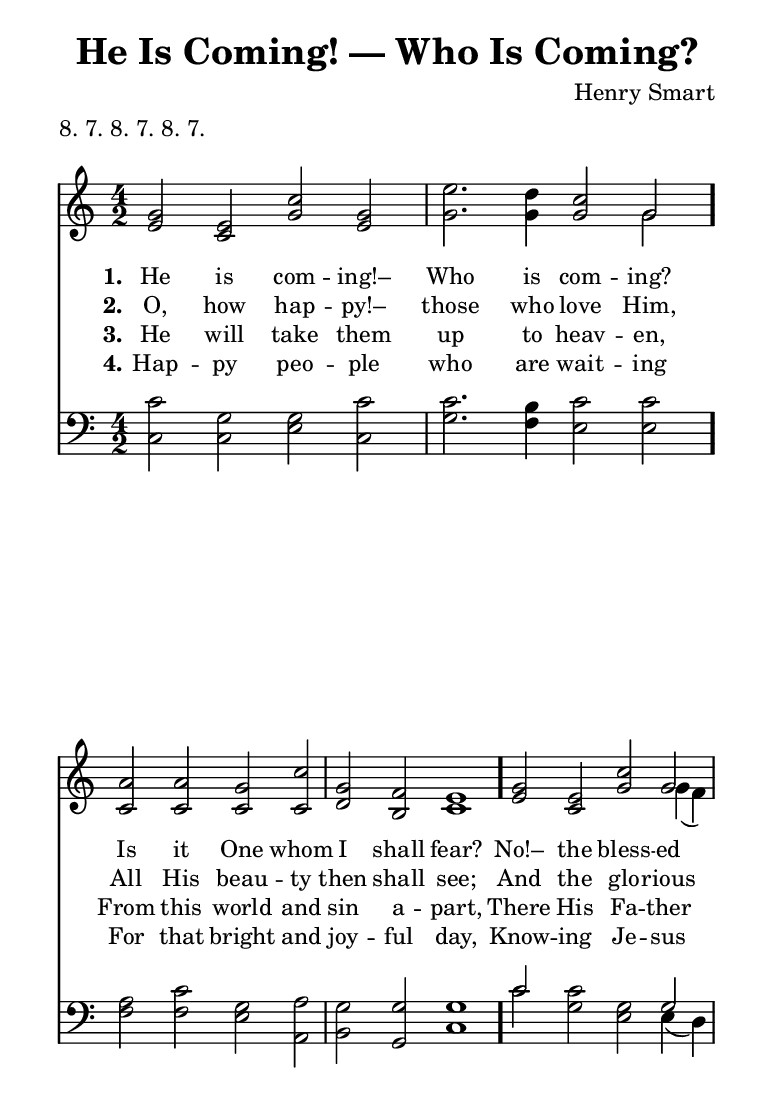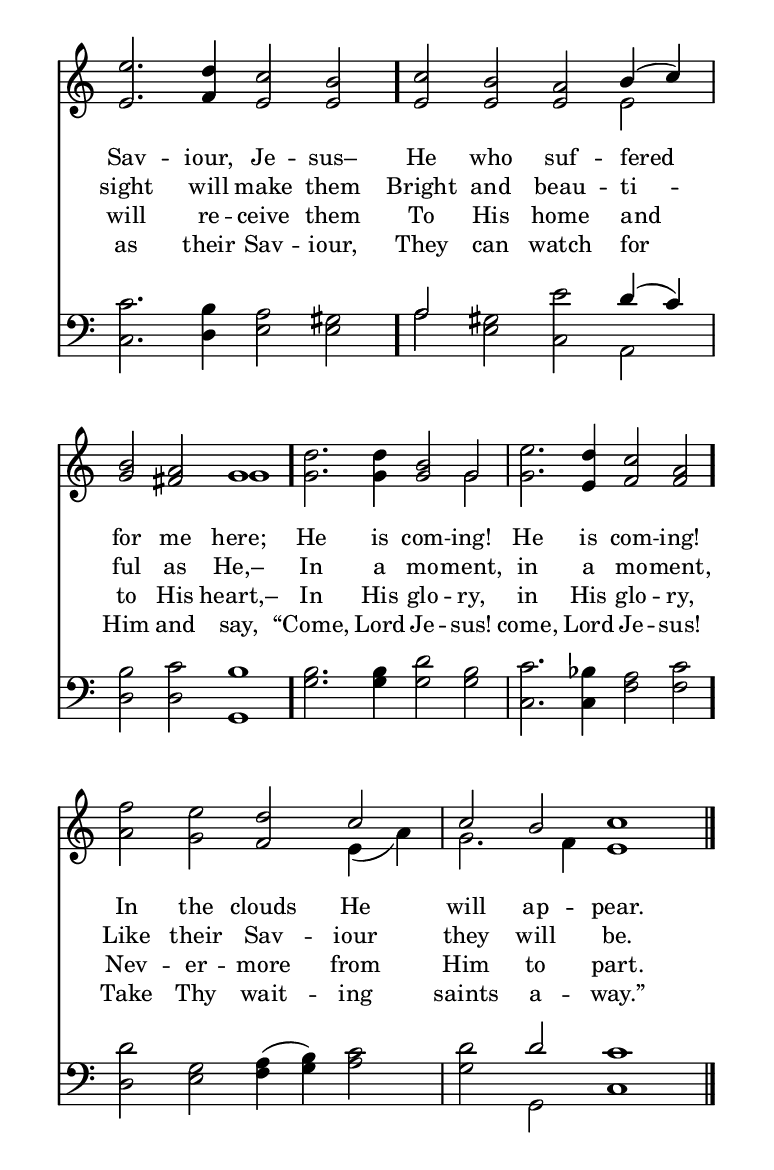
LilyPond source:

\include "common/global.ily"
\paper {
  \include "common/paper.ily"
  ragged-last-bottom = ##t
}

\header{
  hymnnumber = "224"
  title = "He Is Coming! — Who Is Coming?"
  tunename = "Regent Square"
  meter = "8. 7. 8. 7. 8. 7."
  poet = ""
  composer = "Henry Smart"
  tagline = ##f
}

global = {
  \include "common/overrides.ily"
  \override Staff.TimeSignature.style = #'numbered
  \time 4/2
  \override Score.MetronomeMark.transparent = ##t % hide all fermata changes too
  \tempo 2=80
  \key c \major
  \autoBeamOff
}

notesSoprano = {
\global
\relative c'' {

  g2 e c' g | e'2. d4 c2 g |
  a2 a g c | g f e1 |
  g2 e c' g | e'2. d4 c2 b |
  c2 b a b4( c) | b2 a g1 |
  d'2. d4 b2 g | e'2. d4 c2 a |
  f'2 e d c | c b c1

  \bar "|."

}
}

notesAlto = {
\global
\relative e' {

  e2 c g' e | g2. g4 g2 g |
  c,2 c c c | d b c1
  e2 c g' g4( f) | e2. f4 e2 e |
  e2 e e e | g fis g1 |
  g2. g4 g2 g | g2. e4 f2 f |
  a2 g f e4( a) | g2. f4 e1 |

}
}

notesTenor = {
\global
\relative a {

  c2 g g c | c2. b4 c2 c |
  a2 c g a | g g g1 |
  c2 c g g | c2. b4 a2 gis |
  a2 gis e' d4( c) | b2 c b1 |
  b2. b4 d2 b | c2. bes4 a2 c |
  d2 g, a4( b) c2 | d2 d c1 |

}
}

notesBass = {
\global
\relative f {

  c2 c e c | g'2. f4 e2 e |
  f2 f e a, | b g c1 |
  c'2 g e e4( d) | c2. d4 e2 e |
  a2 e c a | d d g,1 |
  g'2. g4 g2 g | c,2. c4 f2 f |
  d2 e f4( g) a2 | g g, c1 |

}
}

wordsA = \lyricmode {
\set stanza = "1."

He is com -- ing!– Who is com -- ing? \bar "."
Is it One whom I shall fear? \bar "."
No!– the bless -- ed Sav -- iour, Je -- sus– \bar "."
He who suf -- fered for me here; \bar "."
He is com -- ing! %{HIDE>%} He is com -- ing! %{<HIDE%} \bar "."
In the clouds He will ap -- pear. \bar "."

}

wordsB = \lyricmode {
\set stanza = "2."

O, how hap -- py!– those who love Him,
All His beau -- ty then shall see;
And the glo -- rious sight will make them
Bright and beau -- ti -- ful as He,–
In a mo -- ment, %{HIDE>%} in a mo -- ment, %{<HIDE%}
Like their Sav -- iour they will be.

}

wordsC = \lyricmode {
\set stanza = "3."

He will take them up to heav -- en,
From this world and sin a -- part,
There His Fa -- ther will re -- ceive them
To His home and to His heart,–
In His glo -- ry, %{HIDE>%} in His glo -- ry, %{<HIDE%}
Nev -- er -- more from Him to part.

}

wordsD = \lyricmode {
\set stanza = "4."

Hap -- py peo -- ple who are wait -- ing
For that bright and joy -- ful day,
Know -- ing Je -- sus as their Sav -- iour,
They can watch for Him and say,
“Come, Lord Je -- sus! %{HIDE>%} come, Lord Je -- sus! %{<HIDE%}
Take Thy wait -- ing saints a -- way.”

}

\score {
  \context ChoirStaff <<
    \context Staff = upper <<
      \set Staff.autoBeaming = ##f
      \set ChoirStaff.systemStartDelimiter = #'SystemStartBar
      \set ChoirStaff.printPartCombineTexts = ##f
      \partcombine #'(2 . 9) \notesSoprano \notesAlto
      \context NullVoice = sopranos { \voiceOne << \notesSoprano >> }
      \context NullVoice = altos { \voiceTwo << \notesAlto >> }
      \context Lyrics = one   \lyricsto sopranos \wordsA
      \context Lyrics = two   \lyricsto sopranos \wordsB
      \context Lyrics = three \lyricsto sopranos \wordsC
      \context Lyrics = four  \lyricsto sopranos \wordsD
    >>
    \context Staff = men <<
      \clef bass
      \set ChoirStaff.printPartCombineTexts = ##f
      \partcombine #'(2 . 9) \notesTenor \notesBass
      \context NullVoice = tenors { \voiceOne << \notesTenor >> }
      \context NullVoice = basses { \voiceTwo << \notesBass >> }
    >>
  >>
  \layout {
    \include "common/layout.ily"
  }
  \midi{
    \include "common/midi.ily"
  }
}

\version "2.19.49"  % necessary for upgrading to future LilyPond versions.

% vi:set et ts=2 sw=2 ai nocindent syntax=lilypond:
